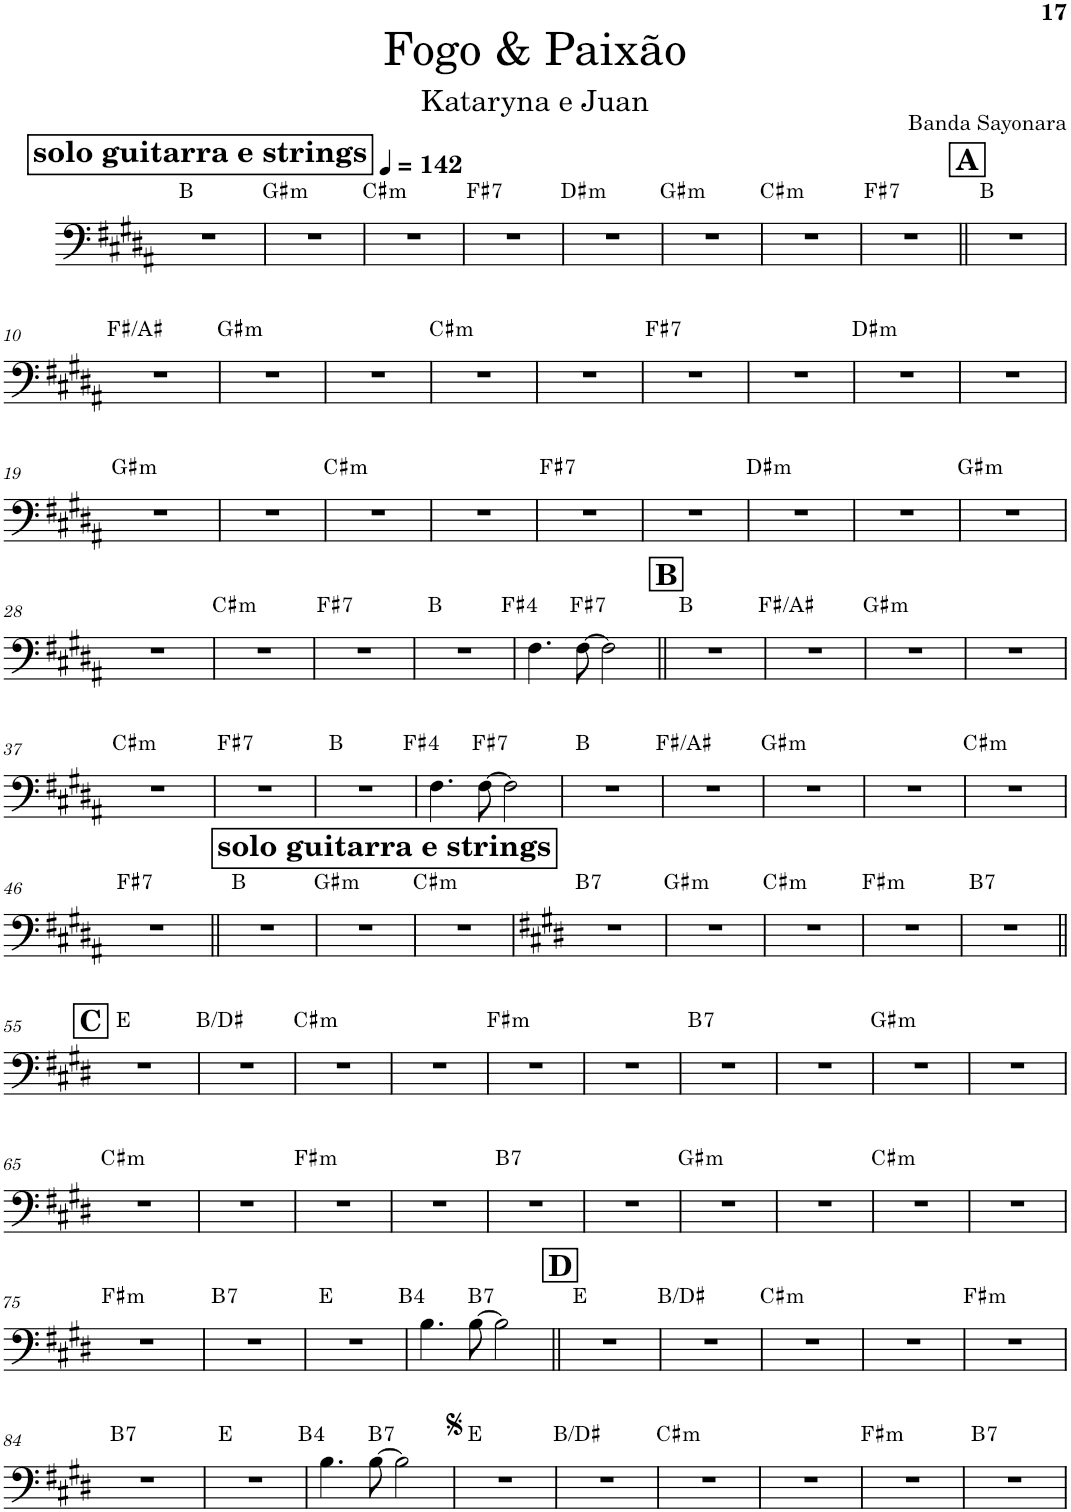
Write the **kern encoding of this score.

**kern	**harte
*part1	*part1
*staff1	*
*I"Electric Bass	*
*I'El. B.	*
!!LO:PB:g=z
*clefF4	*
*Trd7c12	*
*k[f#c#g#d#a#]	*
*M4/4	*
*MM142	*
!!LO:REH:place=s1:a:B:cj:fs=14:t=solo guitarra e strings
=1	=1
1r	B:maj
=2	=2
!	!LO:H:kt=m
1r	G#:min
=3	=3
!	!LO:H:kt=m
1r	C#:min
=4	=4
!	!LO:H:kt=7
1r	F#:7
=5	=5
!	!LO:H:kt=m
1r	D#:min
=6	=6
!	!LO:H:kt=m
1r	G#:min
=7	=7
!	!LO:H:kt=m
1r	C#:min
=8	=8
!	!LO:H:kt=7
1r	F#:7
!!LO:REH:place=s1:a:B:cj:fs=14:t=A
=9||	=9||
1r	B:maj
!!LO:LB:g=z
=10	=10
1r	F#:maj/3
=11	=11
!	!LO:H:kt=m
1r	G#:min
=12	=12
1r	.
=13	=13
!	!LO:H:kt=m
1r	C#:min
=14	=14
1r	.
=15	=15
!	!LO:H:kt=7
1r	F#:7
=16	=16
1r	.
=17	=17
!	!LO:H:kt=m
1r	D#:min
=18	=18
1r	.
!!LO:LB:g=z
=19	=19
!	!LO:H:kt=m
1r	G#:min
=20	=20
1r	.
=21	=21
!	!LO:H:kt=m
1r	C#:min
=22	=22
1r	.
=23	=23
!	!LO:H:kt=7
1r	F#:7
=24	=24
1r	.
=25	=25
!	!LO:H:kt=m
1r	D#:min
=26	=26
1r	.
=27	=27
!	!LO:H:kt=m
1r	G#:min
!!LO:LB:g=z
=28	=28
1r	.
=29	=29
!	!LO:H:kt=m
1r	C#:min
=30	=30
!	!LO:H:kt=7
1r	F#:7
=31	=31
1r	B:maj
=32	=32
4.F#\	F#:maj(4)
[8F#\	.
!	!LO:H:kt=7
2F#\]	F#:7
!!LO:REH:place=s1:a:B:cj:fs=14:t=B
=33||	=33||
1r	B:maj
=34	=34
1r	F#:maj/3
=35	=35
!	!LO:H:kt=m
1r	G#:min
=36	=36
1r	.
!!LO:LB:g=z
=37	=37
!	!LO:H:kt=m
1r	C#:min
=38	=38
!	!LO:H:kt=7
1r	F#:7
=39	=39
1r	B:maj
=40	=40
4.F#\	F#:maj(4)
[8F#\	.
!	!LO:H:kt=7
2F#\]	F#:7
=41	=41
1r	B:maj
=42	=42
1r	F#:maj/3
=43	=43
!	!LO:H:kt=m
1r	G#:min
=44	=44
1r	.
=45	=45
!	!LO:H:kt=m
1r	C#:min
!!LO:LB:g=z
=46	=46
!	!LO:H:kt=7
1r	F#:7
!!LO:REH:place=s1:a:B:cj:fs=14:t=solo guitarra e strings
=47||	=47||
1r	B:maj
=48	=48
!	!LO:H:kt=m
1r	G#:min
=49	=49
!	!LO:H:kt=m
1r	C#:min
=50	=50
*k[f#c#g#d#]	*
!	!LO:H:kt=7
1r	B:7
=51	=51
!	!LO:H:kt=m
1r	G#:min
=52	=52
!	!LO:H:kt=m
1r	C#:min
=53	=53
!	!LO:H:kt=m
1r	F#:min
=54	=54
!	!LO:H:kt=7
1r	B:7
!!LO:LB:g=z
!!LO:REH:place=s1:a:B:cj:fs=14:t=C
=55||	=55||
1r	E:maj
=56	=56
1r	B:maj/3
=57	=57
!	!LO:H:kt=m
1r	C#:min
=58	=58
1r	.
=59	=59
!	!LO:H:kt=m
1r	F#:min
=60	=60
1r	.
=61	=61
!	!LO:H:kt=7
1r	B:7
=62	=62
1r	.
=63	=63
!	!LO:H:kt=m
1r	G#:min
=64	=64
1r	.
!!LO:LB:g=z
=65	=65
!	!LO:H:kt=m
1r	C#:min
=66	=66
1r	.
=67	=67
!	!LO:H:kt=m
1r	F#:min
=68	=68
1r	.
=69	=69
!	!LO:H:kt=7
1r	B:7
=70	=70
1r	.
=71	=71
!	!LO:H:kt=m
1r	G#:min
=72	=72
1r	.
=73	=73
!	!LO:H:kt=m
1r	C#:min
=74	=74
1r	.
!!LO:LB:g=z
=75	=75
!	!LO:H:kt=m
1r	F#:min
=76	=76
!	!LO:H:kt=7
1r	B:7
=77	=77
1r	E:maj
=78	=78
4.B\	B:maj(4)
[8B\	.
!	!LO:H:kt=7
2B\]	B:7
!!LO:REH:place=s1:a:B:cj:fs=14:t=D
=79||	=79||
1r	E:maj
=80	=80
1r	B:maj/3
=81	=81
!	!LO:H:kt=m
1r	C#:min
=82	=82
1r	.
=83	=83
!	!LO:H:kt=m
1r	F#:min
!!LO:LB:g=z
=84	=84
!	!LO:H:kt=7
1r	B:7
=85	=85
1r	E:maj
=86	=86
4.B\	B:maj(4)
[8B\	.
!	!LO:H:kt=7
2B\]	B:7
=87	=87
1r	E:maj
=88	=88
1r	B:maj/3
=89	=89
!	!LO:H:kt=m
1r	C#:min
=90	=90
1r	.
=91	=91
!	!LO:H:kt=m
1r	F#:min
=92	=92
!	!LO:H:kt=7
1r	B:7
=	=
*-	*-
